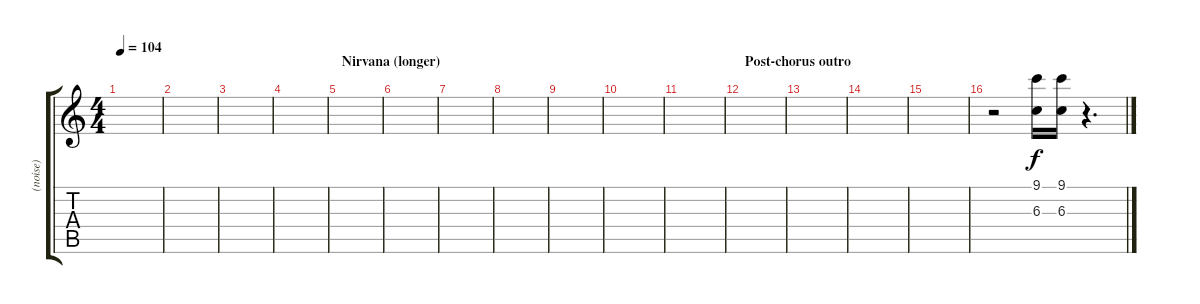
\track ("(noise)" "(noise)") {instrument guitarharmonics}
\staff {score tabs}
\tuning (Eb4 Bb3 Gb3 Db3 Ab2 Eb2) {hide}
\ts (4 4)
\tempo 104
\clef g2
\ks c
|
|
|
|
\section ("" "Nirvana (longer)")
|
|
|
|
|
|
|
\section ("" "Post-chorus outro")
|
|
|
|
r.2 (9.1 6.3).16 (9.1 6.3).16 r.4{d}
